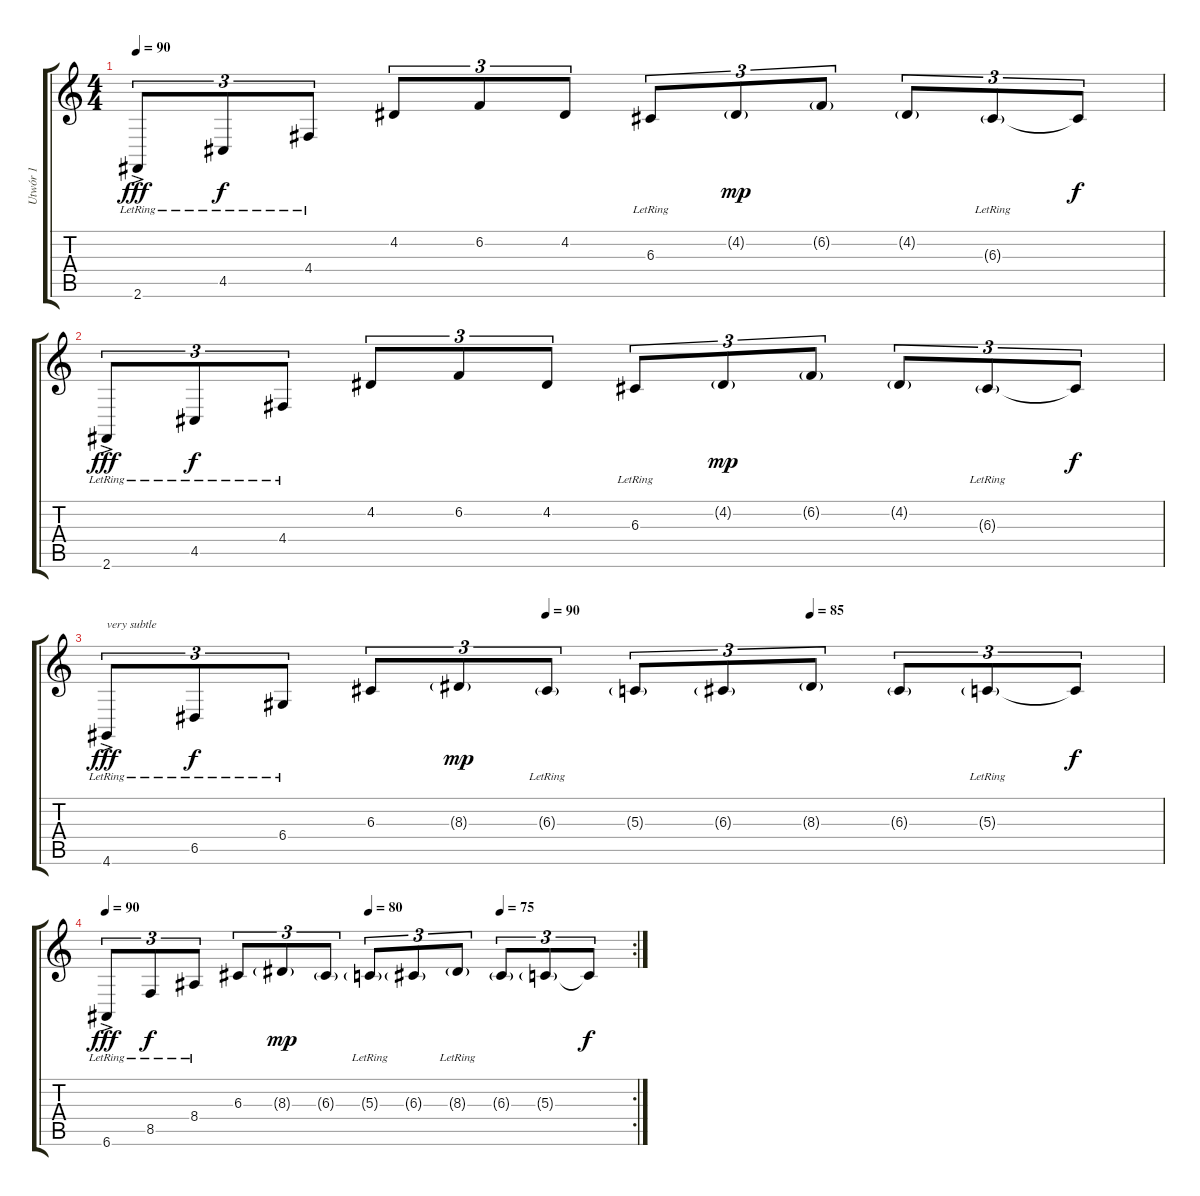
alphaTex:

\track ("Utwór 1" "Utwór 1") {instrument acousticgrandpiano}
\staff {score tabs}
\tuning (E4 B3 G3 D3 A2 E2) {hide}
\ts (4 4)
\tempo 90
\clef g2
\ks c
2.6{ac lr}.8{tu (3 2) dy fff} 4.5{lr}.8{tu (3 2) dy f} 4.4{lr}.8{tu (3 2)} 4.2.8{tu (3 2)} 6.2.8{tu (3 2)} 4.2.8{tu (3 2)} 6.3{lr}.8{tu (3 2)} 4.2{g}.8{tu (3 2) dy mp} 6.2{g}.8{tu (3 2)} 4.2{g}.8{tu (3 2)} 6.3{g lr}.8{tu (3 2)} 6.3{t}.8{tu (3 2) dy f} |
2.6{ac lr}.8{tu (3 2) dy fff} 4.5{lr}.8{tu (3 2) dy f} 4.4{lr}.8{tu (3 2)} 4.2.8{tu (3 2)} 6.2.8{tu (3 2)} 4.2.8{tu (3 2)} 6.3{lr}.8{tu (3 2)} 4.2{g}.8{tu (3 2) dy mp} 6.2{g}.8{tu (3 2)} 4.2{g}.8{tu (3 2)} 6.3{g lr}.8{tu (3 2)} 6.3{t}.8{tu (3 2) dy f} |
\tempo (90 0.4166666666666667)
\tempo (85 0.6666666666666666)
4.6{ac lr}.8{tu (3 2) txt "very subtle" dy fff} 6.5{lr}.8{tu (3 2) dy f} 6.4{lr}.8{tu (3 2)} 6.3.8{tu (3 2)} 8.3{g}.8{tu (3 2) dy mp} 6.3{g lr}.8{tu (3 2)} 5.3{g}.8{tu (3 2)} 6.3{g}.8{tu (3 2)} 8.3{g}.8{tu (3 2)} 6.3{g}.8{tu (3 2)} 5.3{g lr}.8{tu (3 2)} 5.3{t}.8{tu (3 2) dy f} |
\rc 2
\tempo (80 0.5)
\tempo (75 0.75)
\tempo 90
6.6{ac lr}.8{tu (3 2) dy fff} 8.5{lr}.8{tu (3 2) dy f} 8.4{lr}.8{tu (3 2)} 6.3.8{tu (3 2)} 8.3{g}.8{tu (3 2) dy mp} 6.3{g}.8{tu (3 2)} 5.3{g lr}.8{tu (3 2)} 6.3{g}.8{tu (3 2)} 8.3{g lr}.8{tu (3 2)} 6.3{g}.8{tu (3 2)} 5.3{g}.8{tu (3 2)} 5.3{t}.8{tu (3 2) dy f}
